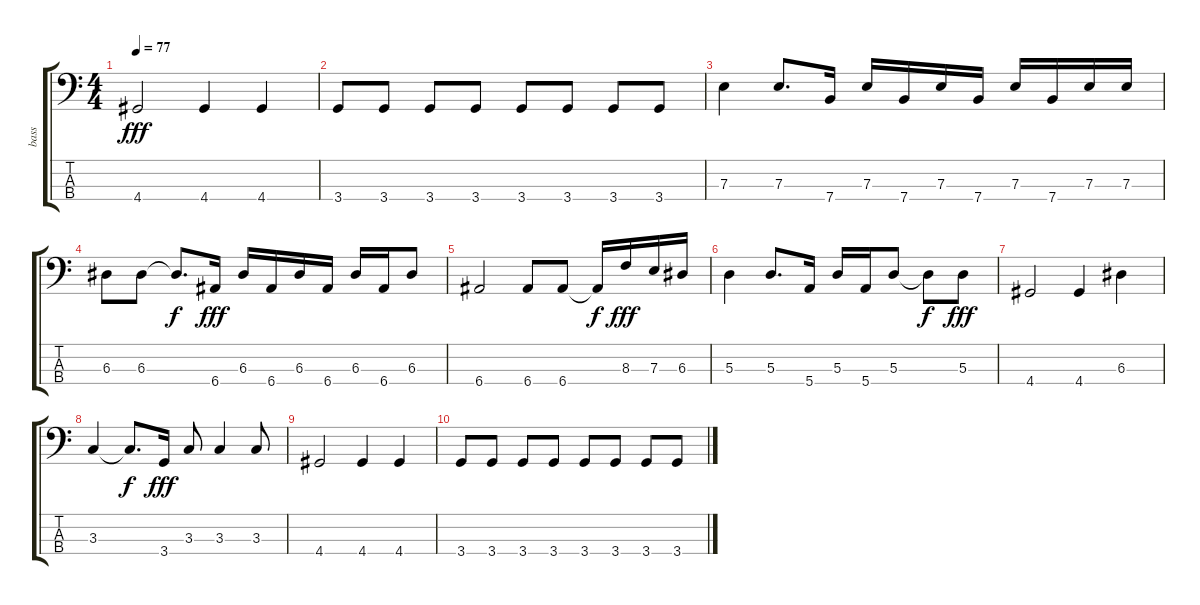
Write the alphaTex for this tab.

\track ("bass" "bass") {instrument electricguitarjazz}
\staff {score tabs}
\tuning (G2 D2 A1 E1) {hide}
\ts (4 4)
\tempo 77
\clef f4
\ks c
4.4.2{dy fff} 4.4.4 4.4.4 |
3.4.8 3.4.8 3.4.8 3.4.8 3.4.8 3.4.8 3.4.8 3.4.8 |
7.3.4{volume 10} 7.3.8{d} 7.4.16 7.3.16 7.4.16 7.3.16 7.4.16 7.3.16 7.4.16 7.3.16 7.3.16 |
6.3.8 6.3.8 6.3{t}.8{d dy f} 6.4.16{dy fff} 6.3.16 6.4.16 6.3.16 6.4.16 6.3.16 6.4.16 6.3.8 |
6.4.2{volume 6} 6.4.8 6.4.8 6.4{t}.16{dy f} 8.3.16{dy fff} 7.3.16 6.3.16 |
5.3.4 5.3.8{d} 5.4.16 5.3.16 5.4.16 5.3.8 5.3{t}.8{dy f} 5.3.8{dy fff} |
4.4.2{volume 3} 4.4.4 6.3.4 |
3.3.4 3.3{t}.8{d dy f} 3.4.16{dy fff} 3.3.8 3.3.4 3.3.8 |
4.4.2{volume 0} 4.4.4 4.4.4 |
3.4.8 3.4.8 3.4.8 3.4.8 3.4.8 3.4.8 3.4.8 3.4.8
